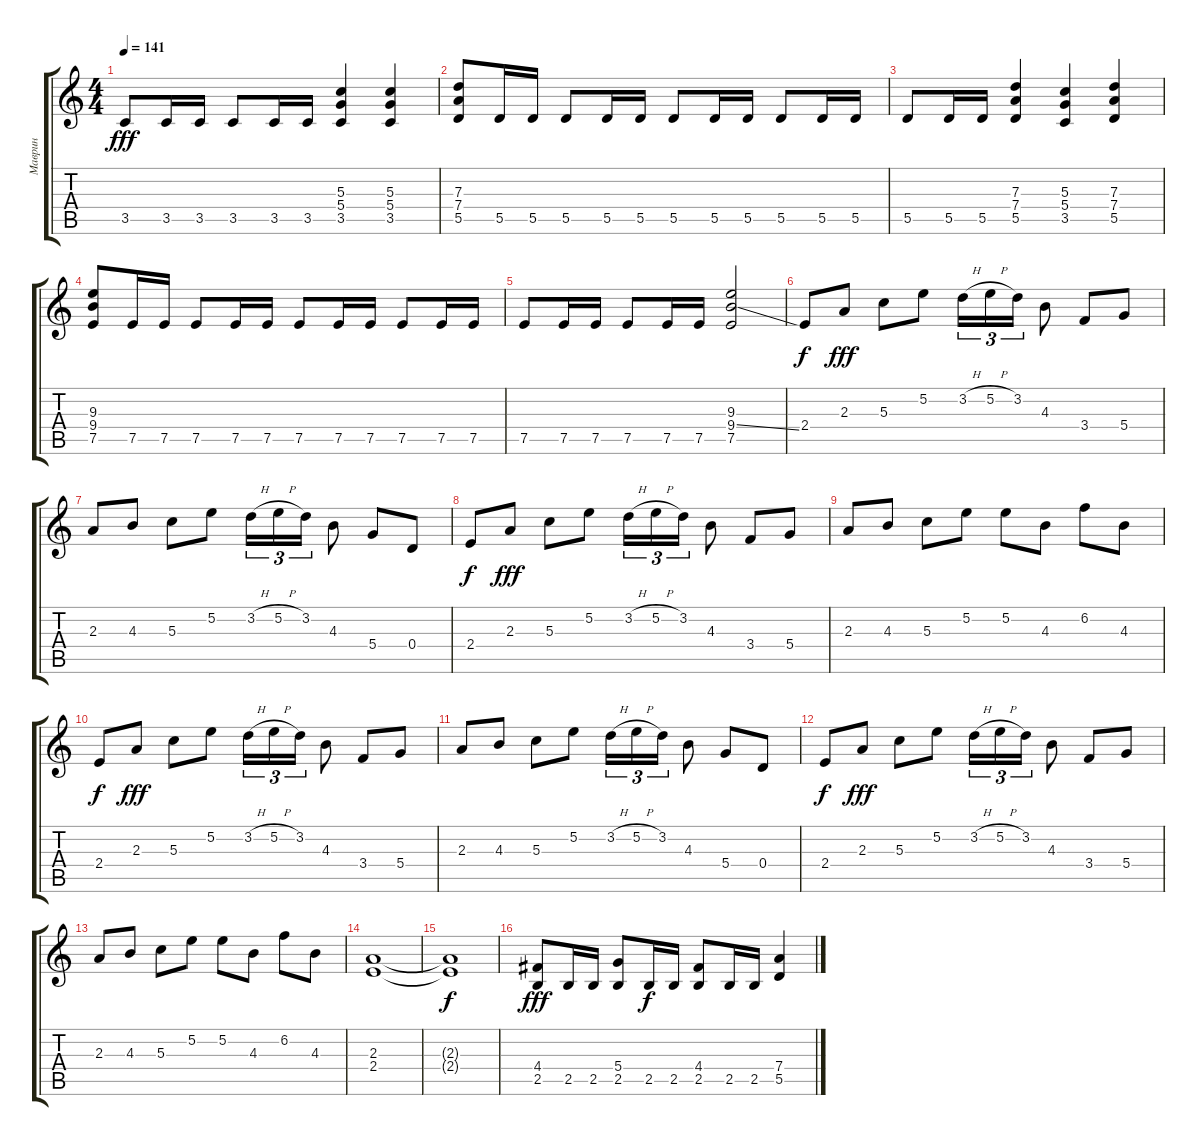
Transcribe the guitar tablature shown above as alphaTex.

\track ("Маврин" "Маврин") {instrument distortionguitar}
\staff {score tabs}
\tuning (E4 B3 G3 D3 A2 E2) {hide}
\ts (4 4)
\tempo 141
\clef g2
\ks c
3.5.8{dy fff} 3.5.16 3.5.16 3.5.8 3.5.16 3.5.16 (5.3 5.4 3.5).4 (5.3 5.4 3.5).4 |
(7.3 7.4 5.5).8 5.5.16 5.5.16 5.5.8 5.5.16 5.5.16 5.5.8 5.5.16 5.5.16 5.5.8 5.5.16 5.5.16 |
5.5.8 5.5.16 5.5.16 (7.3 7.4 5.5).4 (5.3 5.4 3.5).4 (7.3 7.4 5.5).4 |
(9.3 9.4 7.5).8 7.5.16 7.5.16 7.5.8 7.5.16 7.5.16 7.5.8 7.5.16 7.5.16 7.5.8 7.5.16 7.5.16 |
7.5.8 7.5.16 7.5.16 7.5.8 7.5.16 7.5.16 (9.3 9.4{ss} 7.5).2 |
2.4.8{dy f} 2.3.8{dy fff} 5.3.8 5.2.8 3.2{h}.16{tu (3 2)} 5.2{h}.16{tu (3 2)} 3.2.16{tu (3 2)} 4.3.8 3.4.8 5.4.8 |
2.3.8 4.3.8 5.3.8 5.2.8 3.2{h}.16{tu (3 2)} 5.2{h}.16{tu (3 2)} 3.2.16{tu (3 2)} 4.3.8 5.4.8 0.4.8 |
2.4.8{dy f} 2.3.8{dy fff} 5.3.8 5.2.8 3.2{h}.16{tu (3 2)} 5.2{h}.16{tu (3 2)} 3.2.16{tu (3 2)} 4.3.8 3.4.8 5.4.8 |
2.3.8 4.3.8 5.3.8 5.2.8 5.2.8 4.3.8 6.2.8 4.3.8 |
2.4.8{dy f} 2.3.8{dy fff} 5.3.8 5.2.8 3.2{h}.16{tu (3 2)} 5.2{h}.16{tu (3 2)} 3.2.16{tu (3 2)} 4.3.8 3.4.8 5.4.8 |
2.3.8 4.3.8 5.3.8 5.2.8 3.2{h}.16{tu (3 2)} 5.2{h}.16{tu (3 2)} 3.2.16{tu (3 2)} 4.3.8 5.4.8 0.4.8 |
2.4.8{dy f} 2.3.8{dy fff} 5.3.8 5.2.8 3.2{h}.16{tu (3 2)} 5.2{h}.16{tu (3 2)} 3.2.16{tu (3 2)} 4.3.8 3.4.8 5.4.8 |
2.3.8 4.3.8 5.3.8 5.2.8 5.2.8 4.3.8 6.2.8 4.3.8 |
(2.3 2.4).1 |
(2.3{t} 2.4{t}).1{dy f} |
(4.4 2.5).8{dy fff} 2.5.16 2.5.16 (5.4 2.5).8 2.5.16{dy f} 2.5.16 (4.4 2.5).8 2.5.16 2.5.16 (7.4 5.5).4
